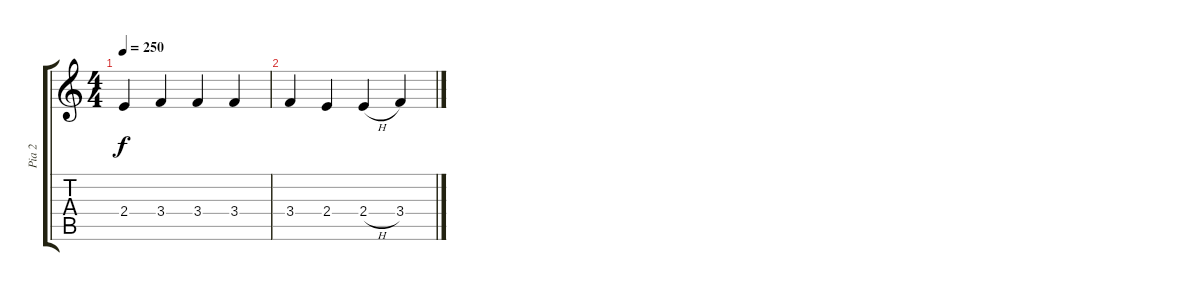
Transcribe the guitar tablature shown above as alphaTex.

\track ("Pia 2" "Pia 2") {instrument overdrivenguitar}
\staff {score tabs}
\tuning (E4 B3 G3 D3 A2 E2) {hide}
\ts (4 4)
\tempo 250
\clef g2
\ks c
2.4.4{dy f} 3.4.4 3.4.4 3.4.4 |
3.4.4 2.4.4 2.4{h}.4 3.4.4
